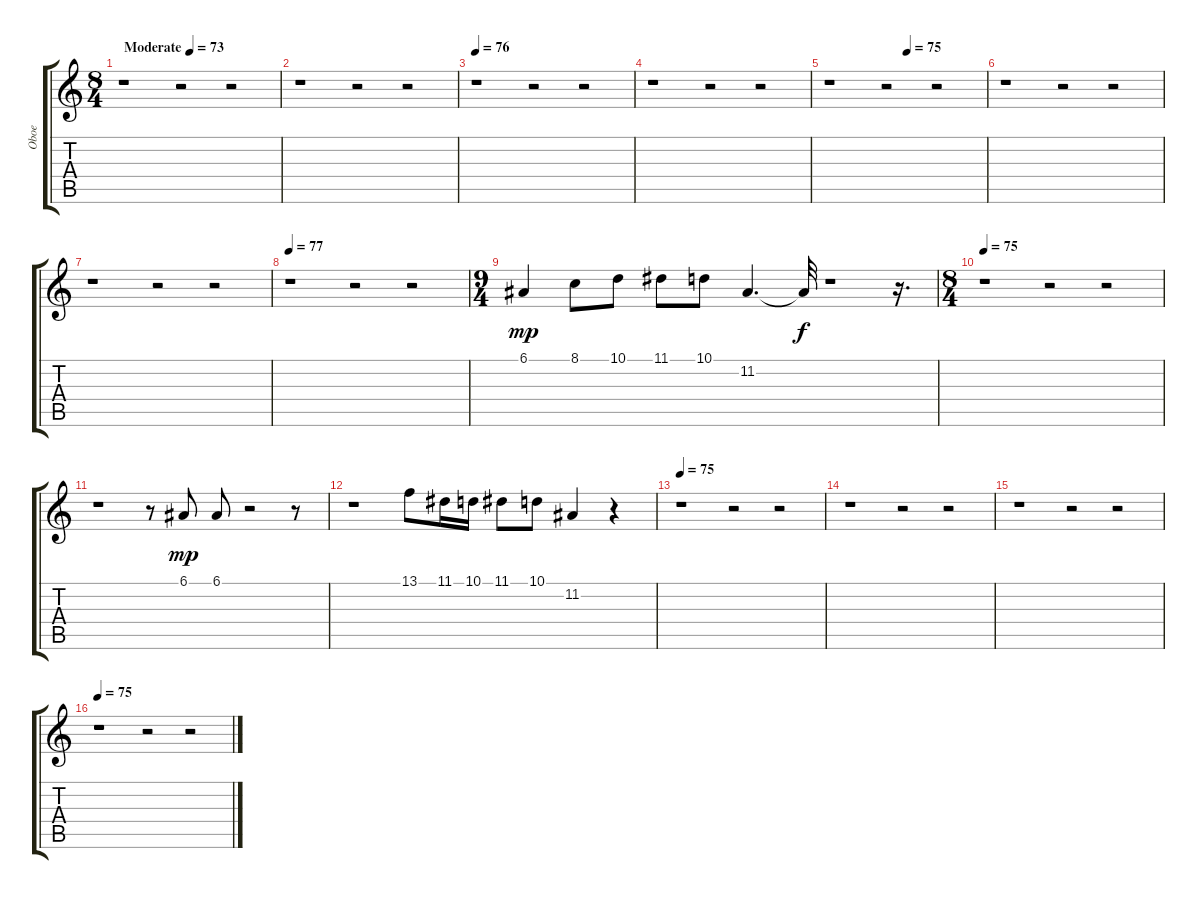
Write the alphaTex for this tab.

\track ("Oboe" "Oboe") {instrument oboe}
\staff {score tabs}
\tuning (E4 B3 G3 D3 A2 E2) {hide}
\ts (8 4)
\tempo (73 "Moderate")
\clef g2
\ks c
r.1{dy mp instrument oboe} r.2 r.2 |
r.1 r.2 r.2 |
\tempo 76
r.1 r.2 r.2 |
r.1 r.2 r.2 |
\tempo (75 0.5)
r.1 r.2 r.2 |
r.1 r.2 r.2 |
r.1 r.2 r.2 |
\tempo 77
r.1 r.2 r.2 |
\ts (9 4)
6.1.4 8.1.8 10.1.8 11.1.8 10.1.8 11.2.4{d} 11.2{t}.32{dy f} r.1 r.16{d} |
\ts (8 4)
\tempo 75
r.1 r.2 r.2 |
r.1 r.8 6.1.8{dy mp} 6.1.8 r.2 r.8 |
r.1 13.1.8 11.1.16 10.1.16 11.1.8 10.1.8 11.2.4 r.4 |
\tempo 75
r.1 r.2 r.2 |
r.1 r.2 r.2 |
r.1 r.2 r.2 |
\tempo 75
r.1 r.2 r.2
